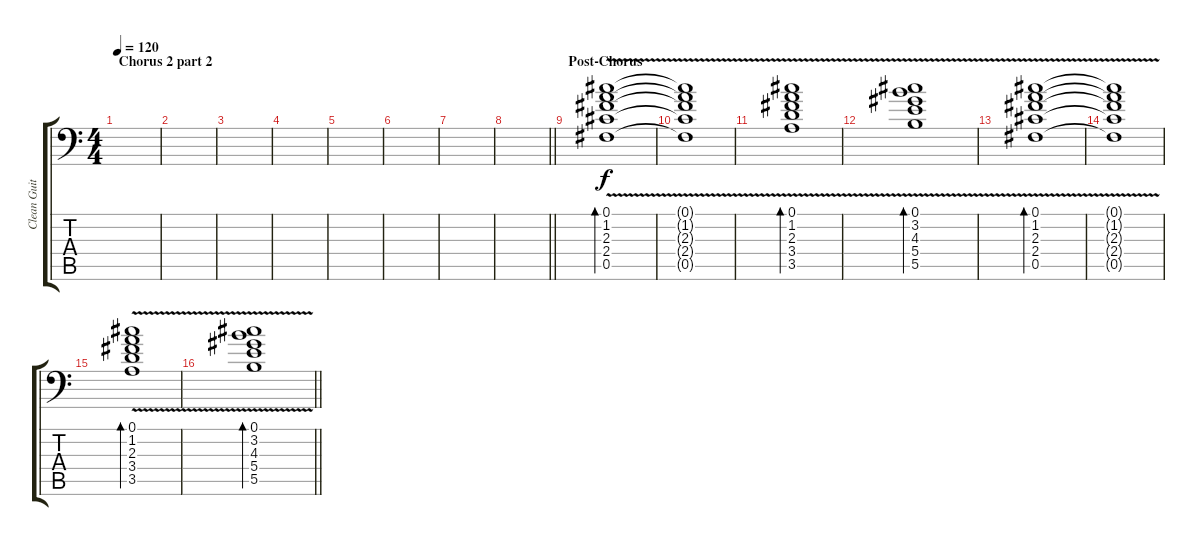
\track ("Clean Guitar" "Clean Guit") {instrument electricguitarjazz}
\staff {score tabs}
\tuning (Db4 Ab3 E3 B2 Gb2 Gb1) {hide}
\ts (4 4)
\section ("" "Chorus 2 part 2")
\tempo 120
\clef f4
\ks c
|
|
|
|
|
|
|
\barLineRight lightlight
|
\section ("" "Post-Chorus")
(0.1{v} 1.2{v} 2.3{v} 2.4{v} 0.5{v}).1{bd 120} |
(0.1{t} 1.2{t} 2.3{t} 2.4{t} 0.5{t}).1 |
(0.1{v} 1.2{v} 2.3{v} 3.4{v} 3.5{v}).1{bd 120} |
(0.1{v} 3.2{v} 4.3{v} 5.4{v} 5.5{v}).1{bd 120} |
(0.1{v} 1.2{v} 2.3{v} 2.4{v} 0.5{v}).1{bd 120} |
(0.1{t} 1.2{t} 2.3{t} 2.4{t} 0.5{t}).1 |
(0.1{v} 1.2{v} 2.3{v} 3.4{v} 3.5{v}).1{bd 120} |
\barLineRight lightlight
(0.1{v} 3.2{v} 4.3{v} 5.4{v} 5.5{v}).1{bd 120}
